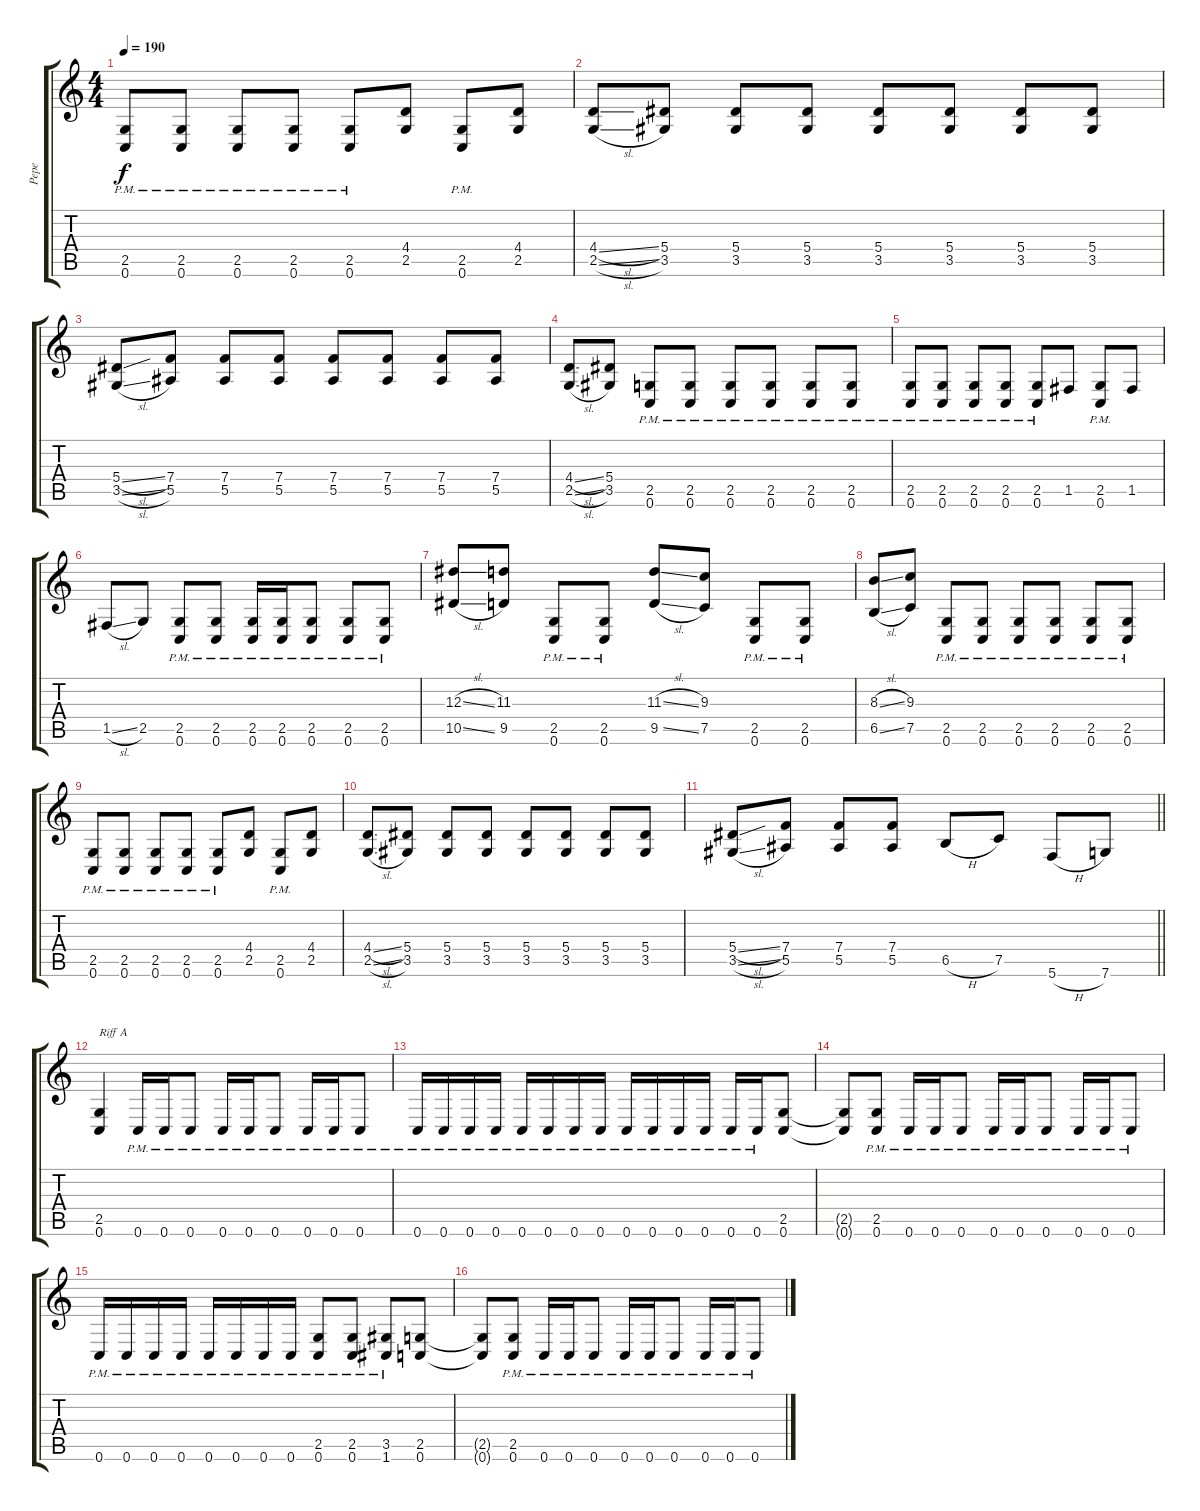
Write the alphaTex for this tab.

\track ("Pepe" "Pepe") {instrument distortionguitar}
\staff {score tabs}
\tuning (C4 G3 Eb3 Bb2 F2 C2) {hide}
\ts (4 4)
\tempo 190
\clef g2
\ks c
(2.5{pm} 0.6{pm}).8{dy f} (2.5{pm} 0.6{pm}).8 (2.5{pm} 0.6{pm}).8 (2.5{pm} 0.6{pm}).8 (2.5{pm} 0.6{pm}).8 (4.4 2.5).8 (2.5{pm} 0.6{pm}).8 (4.4 2.5).8 |
(4.4{sl} 2.5{sl}).8 (5.4 3.5).8 (5.4 3.5).8 (5.4 3.5).8 (5.4 3.5).8 (5.4 3.5).8 (5.4 3.5).8 (5.4 3.5).8 |
(5.4{sl} 3.5{sl}).8 (7.4 5.5).8 (7.4 5.5).8 (7.4 5.5).8 (7.4 5.5).8 (7.4 5.5).8 (7.4 5.5).8 (7.4 5.5).8 |
(4.4{sl} 2.5{sl}).8 (5.4 3.5).8 (2.5{pm} 0.6{pm}).8 (2.5{pm} 0.6{pm}).8 (2.5{pm} 0.6{pm}).8 (2.5{pm} 0.6{pm}).8 (2.5{pm} 0.6{pm}).8 (2.5{pm} 0.6{pm}).8 |
(2.5{pm} 0.6{pm}).8 (2.5{pm} 0.6{pm}).8 (2.5{pm} 0.6{pm}).8 (2.5{pm} 0.6{pm}).8 (2.5{pm} 0.6{pm}).8 1.5.8 (2.5{pm} 0.6{pm}).8 1.5.8 |
1.5{sl}.8 2.5.8 (2.5{pm} 0.6{pm}).8 (2.5{pm} 0.6{pm}).8 (2.5{pm} 0.6{pm}).16 (2.5{pm} 0.6{pm}).16 (2.5{pm} 0.6{pm}).8 (2.5{pm} 0.6{pm}).8 (2.5{pm} 0.6{pm}).8 |
(12.3{sl} 10.5{sl}).8 (11.3 9.5).8 (2.5{pm} 0.6{pm}).8 (2.5{pm} 0.6{pm}).8 (11.3{sl} 9.5{sl}).8 (9.3 7.5).8 (2.5{pm} 0.6{pm}).8 (2.5{pm} 0.6{pm}).8 |
(8.3{sl} 6.5{sl}).8 (9.3 7.5).8 (2.5{pm} 0.6{pm}).8 (2.5{pm} 0.6{pm}).8 (2.5{pm} 0.6{pm}).8 (2.5{pm} 0.6{pm}).8 (2.5{pm} 0.6{pm}).8 (2.5{pm} 0.6{pm}).8 |
(2.5{pm} 0.6{pm}).8 (2.5{pm} 0.6{pm}).8 (2.5{pm} 0.6{pm}).8 (2.5{pm} 0.6{pm}).8 (2.5{pm} 0.6{pm}).8 (4.4 2.5).8 (2.5{pm} 0.6{pm}).8 (4.4 2.5).8 |
(4.4{sl} 2.5{sl}).8 (5.4 3.5).8 (5.4 3.5).8 (5.4 3.5).8 (5.4 3.5).8 (5.4 3.5).8 (5.4 3.5).8 (5.4 3.5).8 |
\barLineRight lightlight
(5.4{sl} 3.5{sl}).8 (7.4 5.5).8 (7.4 5.5).8 (7.4 5.5).8 6.5{h}.8 7.5.8 5.6{h}.8 7.6.8 |
\section ("" "")
(2.5 0.6).4{txt "Riff A"} 0.6{pm}.16 0.6{pm}.16 0.6{pm}.8 0.6{pm}.16 0.6{pm}.16 0.6{pm}.8 0.6{pm}.16 0.6{pm}.16 0.6{pm}.8 |
0.6{pm}.16 0.6{pm}.16 0.6{pm}.16 0.6{pm}.16 0.6{pm}.16 0.6{pm}.16 0.6{pm}.16 0.6{pm}.16 0.6{pm}.16 0.6{pm}.16 0.6{pm}.16 0.6{pm}.16 0.6{pm}.16 0.6{pm}.16 (2.5 0.6).8 |
(2.5{t} 0.6{t}).8 (2.5{pm} 0.6{pm}).8 0.6{pm}.16 0.6{pm}.16 0.6{pm}.8 0.6{pm}.16 0.6{pm}.16 0.6{pm}.8 0.6{pm}.16 0.6{pm}.16 0.6{pm}.8 |
0.6{pm}.16 0.6{pm}.16 0.6{pm}.16 0.6{pm}.16 0.6{pm}.16 0.6{pm}.16 0.6{pm}.16 0.6{pm}.16 (2.5{pm} 0.6{pm}).8 (2.5{pm} 0.6{pm}).8 (3.5{pm} 1.6{pm}).8 (2.5 0.6).8 |
(2.5{t} 0.6{t}).8 (2.5{pm} 0.6{pm}).8 0.6{pm}.16 0.6{pm}.16 0.6{pm}.8 0.6{pm}.16 0.6{pm}.16 0.6{pm}.8 0.6{pm}.16 0.6{pm}.16 0.6{pm}.8
